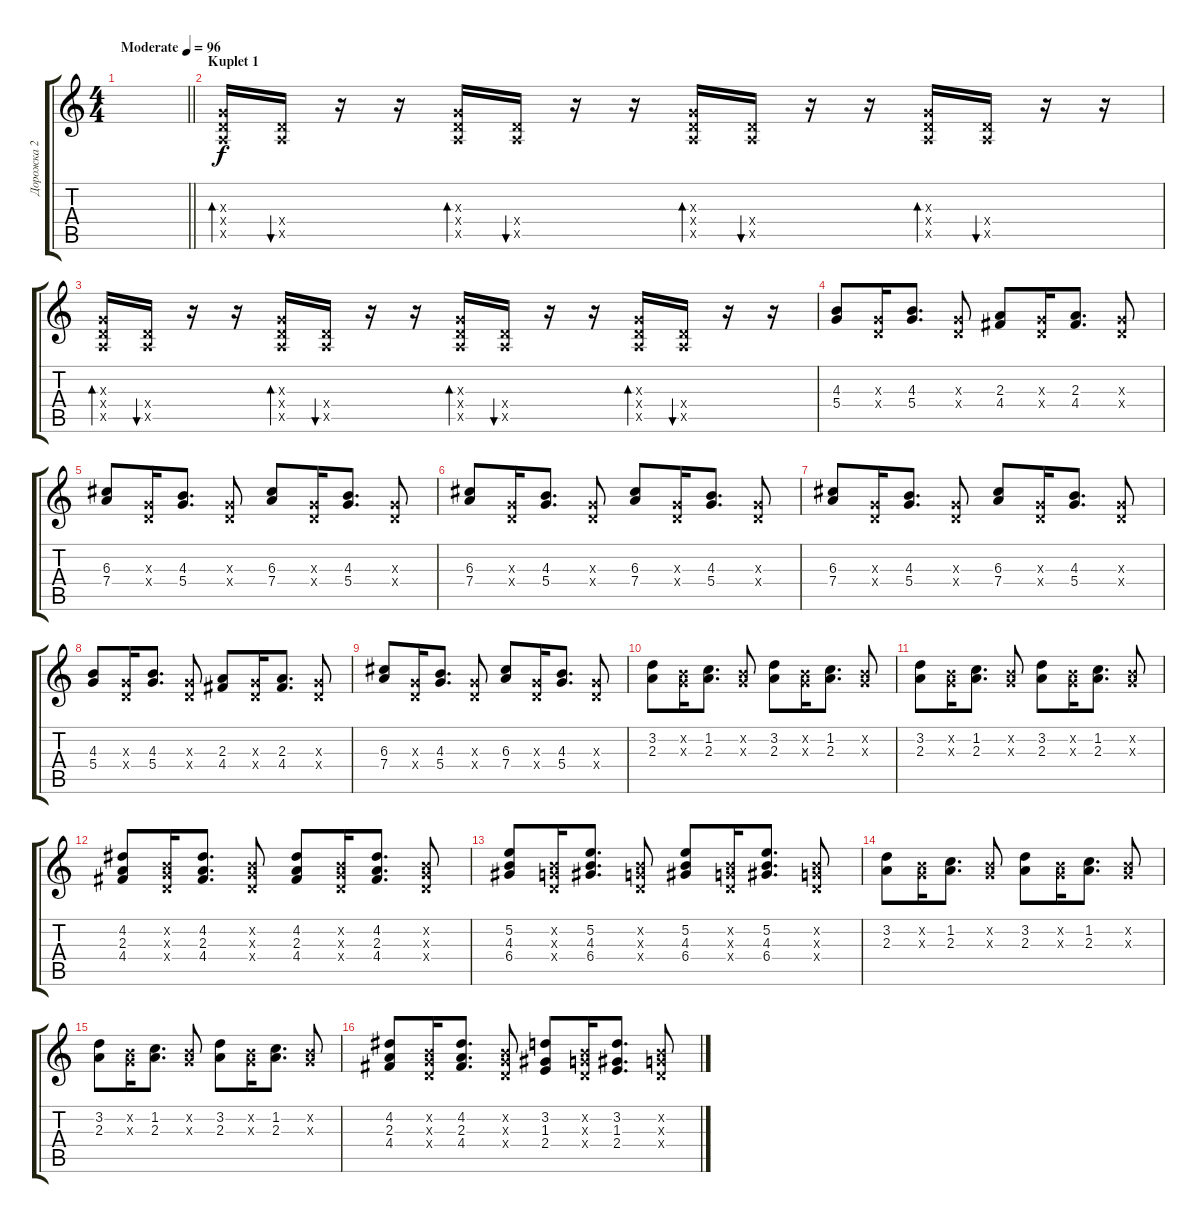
\track ("Дорожка 2" "Дорожка 2") {instrument electricguitarjazz}
\staff {score tabs}
\tuning (E4 B3 G3 D3 A2 E2) {hide}
\ts (4 4)
\tempo (96 "Moderate")
\clef g2
\barLineRight lightlight
\ks c
|
\section ("" "Kuplet 1")
(0.3{x} 0.4{x} 0.5{x}).16{bd 60} (0.4{x} 0.5{x}).16{bu 60} r.16 r.16 (0.3{x} 0.4{x} 0.5{x}).16{bd 60} (0.4{x} 0.5{x}).16{bu 60} r.16 r.16 (0.3{x} 0.4{x} 0.5{x}).16{bd 60} (0.4{x} 0.5{x}).16{bu 60} r.16 r.16 (0.3{x} 0.4{x} 0.5{x}).16{bd 60} (0.4{x} 0.5{x}).16{bu 60} r.16 r.16 |
(0.3{x} 0.4{x} 0.5{x}).16{bd 60} (0.4{x} 0.5{x}).16{bu 60} r.16 r.16 (0.3{x} 0.4{x} 0.5{x}).16{bd 60} (0.4{x} 0.5{x}).16{bu 60} r.16 r.16 (0.3{x} 0.4{x} 0.5{x}).16{bd 60} (0.4{x} 0.5{x}).16{bu 60} r.16 r.16 (0.3{x} 0.4{x} 0.5{x}).16{bd 60} (0.4{x} 0.5{x}).16{bu 60} r.16 r.16 |
(4.3 5.4).8 (0.3{x} 0.4{x}).16 (4.3 5.4).8{d} (0.3{x} 0.4{x}).8 (2.3 4.4).8 (0.3{x} 0.4{x}).16 (2.3 4.4).8{d} (0.3{x} 0.4{x}).8 |
(6.3 7.4).8 (0.3{x} 0.4{x}).16 (4.3 5.4).8{d} (0.3{x} 0.4{x}).8 (6.3 7.4).8 (0.3{x} 0.4{x}).16 (4.3 5.4).8{d} (0.3{x} 0.4{x}).8 |
(6.3 7.4).8 (0.3{x} 0.4{x}).16 (4.3 5.4).8{d} (0.3{x} 0.4{x}).8 (6.3 7.4).8 (0.3{x} 0.4{x}).16 (4.3 5.4).8{d} (0.3{x} 0.4{x}).8 |
(6.3 7.4).8 (0.3{x} 0.4{x}).16 (4.3 5.4).8{d} (0.3{x} 0.4{x}).8 (6.3 7.4).8 (0.3{x} 0.4{x}).16 (4.3 5.4).8{d} (0.3{x} 0.4{x}).8 |
(4.3 5.4).8 (0.3{x} 0.4{x}).16 (4.3 5.4).8{d} (0.3{x} 0.4{x}).8 (2.3 4.4).8 (0.3{x} 0.4{x}).16 (2.3 4.4).8{d} (0.3{x} 0.4{x}).8 |
(6.3 7.4).8 (0.3{x} 0.4{x}).16 (4.3 5.4).8{d} (0.3{x} 0.4{x}).8 (6.3 7.4).8 (0.3{x} 0.4{x}).16 (4.3 5.4).8{d} (0.3{x} 0.4{x}).8 |
(3.2 2.3).8 (0.2{x} 0.3{x}).16 (1.2 2.3).8{d} (0.2{x} 0.3{x}).8 (3.2 2.3).8 (0.2{x} 0.3{x}).16 (1.2 2.3).8{d} (0.2{x} 0.3{x}).8 |
(3.2 2.3).8 (0.2{x} 0.3{x}).16 (1.2 2.3).8{d} (0.2{x} 0.3{x}).8 (3.2 2.3).8 (0.2{x} 0.3{x}).16 (1.2 2.3).8{d} (0.2{x} 0.3{x}).8 |
(4.2 2.3 4.4).8 (0.2{x} 0.3{x} 0.4{x}).16 (4.2 2.3 4.4).8{d} (0.2{x} 0.3{x} 0.4{x}).8 (4.2 2.3 4.4).8 (0.2{x} 0.3{x} 0.4{x}).16 (4.2 2.3 4.4).8{d} (0.2{x} 0.3{x} 0.4{x}).8 |
(5.2 4.3 6.4).8 (0.2{x} 0.3{x} 0.4{x}).16 (5.2 4.3 6.4).8{d} (0.2{x} 0.3{x} 0.4{x}).8 (5.2 4.3 6.4).8 (0.2{x} 0.3{x} 0.4{x}).16 (5.2 4.3 6.4).8{d} (0.2{x} 0.3{x} 0.4{x}).8 |
(3.2 2.3).8 (0.2{x} 0.3{x}).16 (1.2 2.3).8{d} (0.2{x} 0.3{x}).8 (3.2 2.3).8 (0.2{x} 0.3{x}).16 (1.2 2.3).8{d} (0.2{x} 0.3{x}).8 |
(3.2 2.3).8 (0.2{x} 0.3{x}).16 (1.2 2.3).8{d} (0.2{x} 0.3{x}).8 (3.2 2.3).8 (0.2{x} 0.3{x}).16 (1.2 2.3).8{d} (0.2{x} 0.3{x}).8 |
(4.2 2.3 4.4).8 (0.2{x} 0.3{x} 0.4{x}).16 (4.2 2.3 4.4).8{d} (0.2{x} 0.3{x} 0.4{x}).8 (3.2 1.3 2.4).8 (0.2{x} 0.3{x} 0.4{x}).16 (3.2 1.3 2.4).8{d} (0.2{x} 0.3{x} 0.4{x}).8
